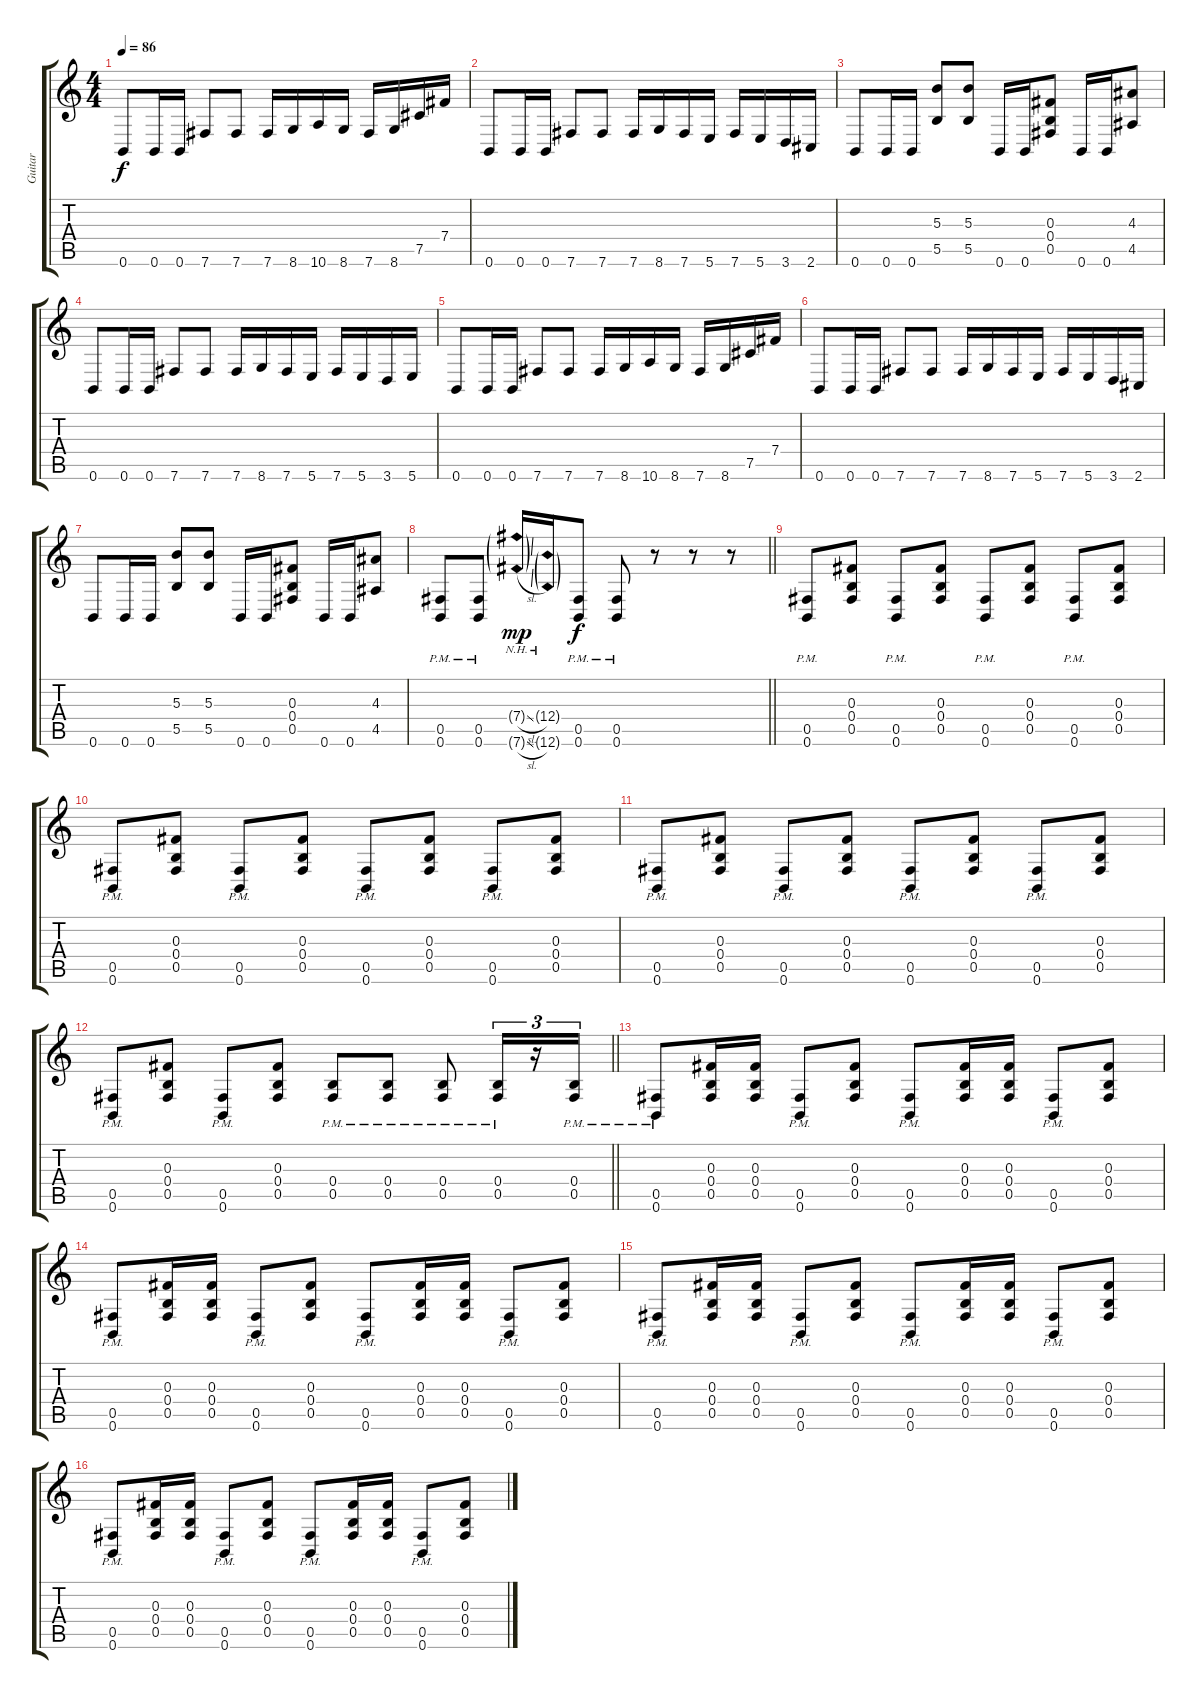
\track ("Guitar" "Guitar") {instrument distortionguitar}
\staff {score tabs}
\tuning (Eb4 B3 Gb3 B2 Gb2 B1) {hide}
\ts (4 4)
\tempo 86
\clef g2
\ks c
0.6.8{dy f} 0.6.16 0.6.16 7.6.8 7.6.8 7.6.16 8.6.16 10.6.16 8.6.16 7.6.16 8.6.16 7.5.16 7.4.16 |
0.6.8 0.6.16 0.6.16 7.6.8 7.6.8 7.6.16 8.6.16 7.6.16 5.6.16 7.6.16 5.6.16 3.6.16 2.6.16 |
0.6.8 0.6.16 0.6.16 (5.3 5.5).8 (5.3 5.5).8 0.6.16 0.6.16 (0.3 0.4 0.5).8 0.6.16 0.6.16 (4.3 4.5).8 |
0.6.8 0.6.16 0.6.16 7.6.8 7.6.8 7.6.16 8.6.16 7.6.16 5.6.16 7.6.16 5.6.16 3.6.16 5.6.16 |
0.6.8 0.6.16 0.6.16 7.6.8 7.6.8 7.6.16 8.6.16 10.6.16 8.6.16 7.6.16 8.6.16 7.5.16 7.4.16 |
0.6.8 0.6.16 0.6.16 7.6.8 7.6.8 7.6.16 8.6.16 7.6.16 5.6.16 7.6.16 5.6.16 3.6.16 2.6.16 |
0.6.8 0.6.16 0.6.16 (5.3 5.5).8 (5.3 5.5).8 0.6.16 0.6.16 (0.3 0.4 0.5).8 0.6.16 0.6.16 (4.3 4.5).8 |
\barLineRight lightlight
(0.5{pm} 0.6{pm}).8 (0.5{pm} 0.6{pm}).8 (7.4{nh sl g} 7.6{nh sl g}).16{dy mp instrument guitarfretnoise} (6.4{nh g} 6.6{nh g}).16{instrument guitarfretnoise} (0.5{pm} 0.6{pm}).8{dy f instrument distortionguitar} (0.5{pm} 0.6{pm}).8 r.8 r.8 r.8 |
(0.5{pm} 0.6{pm}).8 (0.3 0.4 0.5).8 (0.5{pm} 0.6{pm}).8 (0.3 0.4 0.5).8 (0.5{pm} 0.6{pm}).8 (0.3 0.4 0.5).8 (0.5{pm} 0.6{pm}).8 (0.3 0.4 0.5).8 |
(0.5{pm} 0.6{pm}).8 (0.3 0.4 0.5).8 (0.5{pm} 0.6{pm}).8 (0.3 0.4 0.5).8 (0.5{pm} 0.6{pm}).8 (0.3 0.4 0.5).8 (0.5{pm} 0.6{pm}).8 (0.3 0.4 0.5).8 |
(0.5{pm} 0.6{pm}).8 (0.3 0.4 0.5).8 (0.5{pm} 0.6{pm}).8 (0.3 0.4 0.5).8 (0.5{pm} 0.6{pm}).8 (0.3 0.4 0.5).8 (0.5{pm} 0.6{pm}).8 (0.3 0.4 0.5).8 |
\barLineRight lightlight
(0.5{pm} 0.6{pm}).8 (0.3 0.4 0.5).8 (0.5{pm} 0.6{pm}).8 (0.3 0.4 0.5).8 (0.4{pm} 0.5{pm}).8 (0.4{pm} 0.5{pm}).8 (0.4{pm} 0.5{pm}).8 (0.4{pm} 0.5{pm}).16{tu (3 2)} r.16{tu (3 2)} (0.4{pm} 0.5{pm}).16{tu (3 2)} |
(0.5{pm} 0.6{pm}).8 (0.3 0.4 0.5).16 (0.3 0.4 0.5).16 (0.5{pm} 0.6{pm}).8 (0.3 0.4 0.5).8 (0.5{pm} 0.6{pm}).8 (0.3 0.4 0.5).16 (0.3 0.4 0.5).16 (0.5{pm} 0.6{pm}).8 (0.3 0.4 0.5).8 |
(0.5{pm} 0.6{pm}).8 (0.3 0.4 0.5).16 (0.3 0.4 0.5).16 (0.5{pm} 0.6{pm}).8 (0.3 0.4 0.5).8 (0.5{pm} 0.6{pm}).8 (0.3 0.4 0.5).16 (0.3 0.4 0.5).16 (0.5{pm} 0.6{pm}).8 (0.3 0.4 0.5).8 |
(0.5{pm} 0.6{pm}).8 (0.3 0.4 0.5).16 (0.3 0.4 0.5).16 (0.5{pm} 0.6{pm}).8 (0.3 0.4 0.5).8 (0.5{pm} 0.6{pm}).8 (0.3 0.4 0.5).16 (0.3 0.4 0.5).16 (0.5{pm} 0.6{pm}).8 (0.3 0.4 0.5).8 |
(0.5{pm} 0.6{pm}).8 (0.3 0.4 0.5).16 (0.3 0.4 0.5).16 (0.5{pm} 0.6{pm}).8 (0.3 0.4 0.5).8 (0.5{pm} 0.6{pm}).8 (0.3 0.4 0.5).16 (0.3 0.4 0.5).16 (0.5{pm} 0.6{pm}).8 (0.3 0.4 0.5).8
